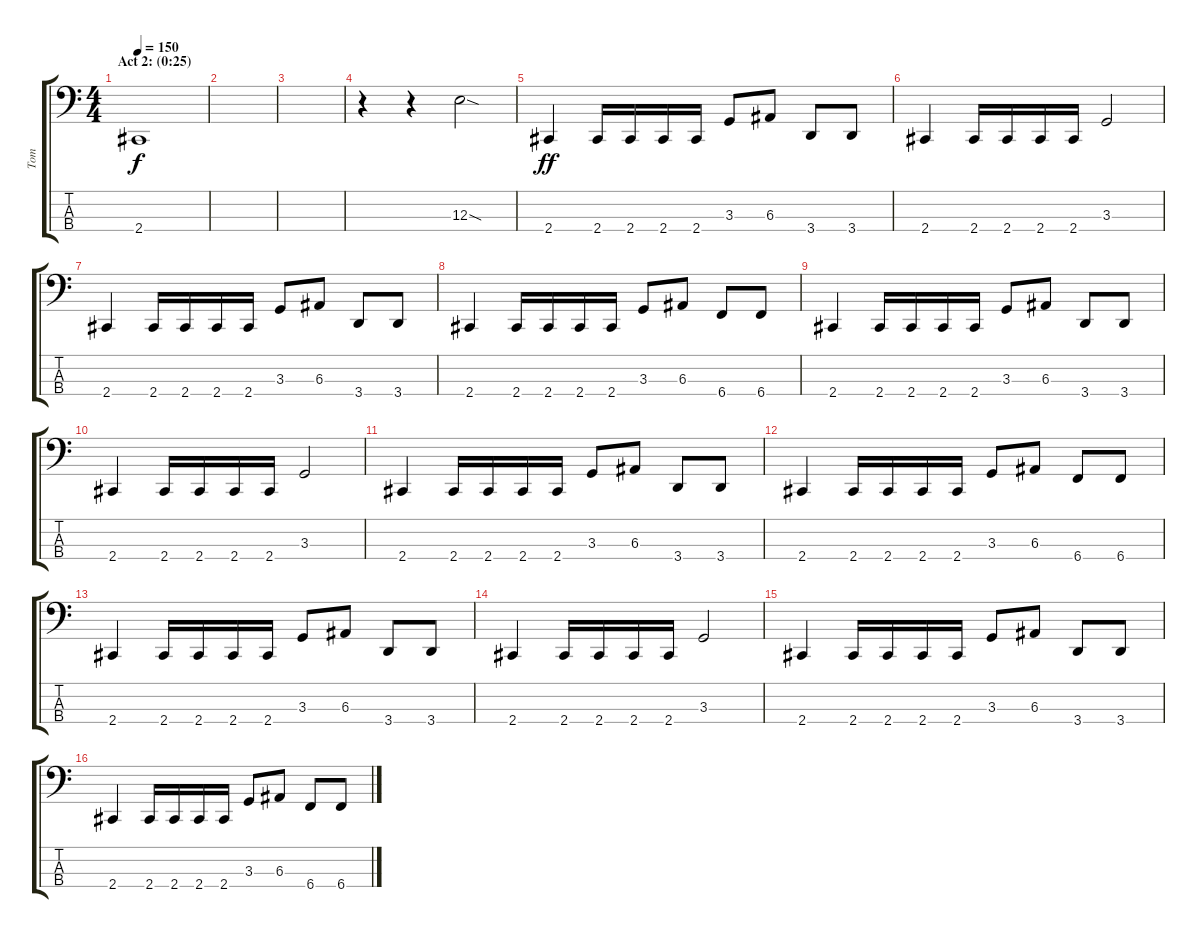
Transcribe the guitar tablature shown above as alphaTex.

\track ("Tom" "Tom") {instrument electricbasspick}
\staff {score tabs}
\tuning (D2 A1 E1 B0) {hide}
\ts (4 4)
\section ("" "Act 2: (0:25)")
\tempo 150
\clef f4
\ks c
2.4.1{dy f} |
|
|
r.4 r.4 12.3{sod}.2 |
2.4.4{dy ff} 2.4.16 2.4.16 2.4.16 2.4.16 3.3.8 6.3.8 3.4.8 3.4.8 |
2.4.4 2.4.16 2.4.16 2.4.16 2.4.16 3.3.2 |
2.4.4 2.4.16 2.4.16 2.4.16 2.4.16 3.3.8 6.3.8 3.4.8 3.4.8 |
2.4.4 2.4.16 2.4.16 2.4.16 2.4.16 3.3.8 6.3.8 6.4.8 6.4.8 |
2.4.4 2.4.16 2.4.16 2.4.16 2.4.16 3.3.8 6.3.8 3.4.8 3.4.8 |
2.4.4 2.4.16 2.4.16 2.4.16 2.4.16 3.3.2 |
2.4.4 2.4.16 2.4.16 2.4.16 2.4.16 3.3.8 6.3.8 3.4.8 3.4.8 |
2.4.4 2.4.16 2.4.16 2.4.16 2.4.16 3.3.8 6.3.8 6.4.8 6.4.8 |
2.4.4 2.4.16 2.4.16 2.4.16 2.4.16 3.3.8 6.3.8 3.4.8 3.4.8 |
2.4.4 2.4.16 2.4.16 2.4.16 2.4.16 3.3.2 |
2.4.4 2.4.16 2.4.16 2.4.16 2.4.16 3.3.8 6.3.8 3.4.8 3.4.8 |
2.4.4 2.4.16 2.4.16 2.4.16 2.4.16 3.3.8 6.3.8 6.4.8 6.4.8
